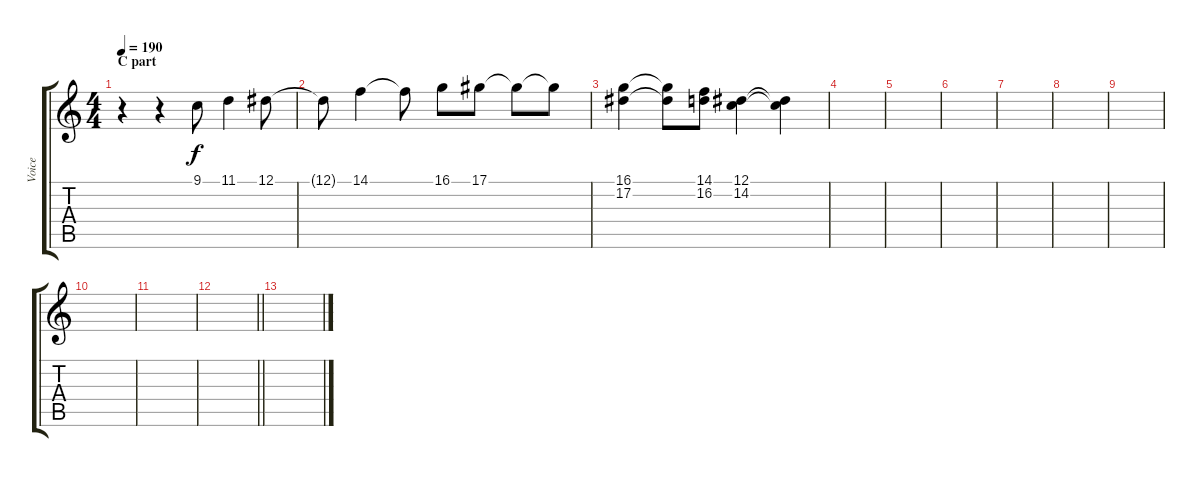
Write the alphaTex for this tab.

\track ("Voice" "Voice") {instrument lead2sawtooth}
\staff {score tabs}
\tuning (Eb4 Bb3 Gb3 Db3 Ab2 Eb2) {hide}
\ts (4 4)
\section ("" "C part")
\tempo 190
\clef g2
\ks c
r.4{dy f} r.4 9.1.8 11.1.4 12.1.8 |
12.1{t}.8 14.1.4 14.1{t}.8 16.1.8 17.1.8 17.1{t}.8 17.1{t}.8 |
(16.1 17.2).4 (16.1{t} 17.2{t}).8 (14.1 16.2).8 (12.1 14.2).4 (12.1{t} 14.2{t}).4 |
|
|
|
|
|
|
|
|
\barLineRight lightlight
|
\section ("" "")
